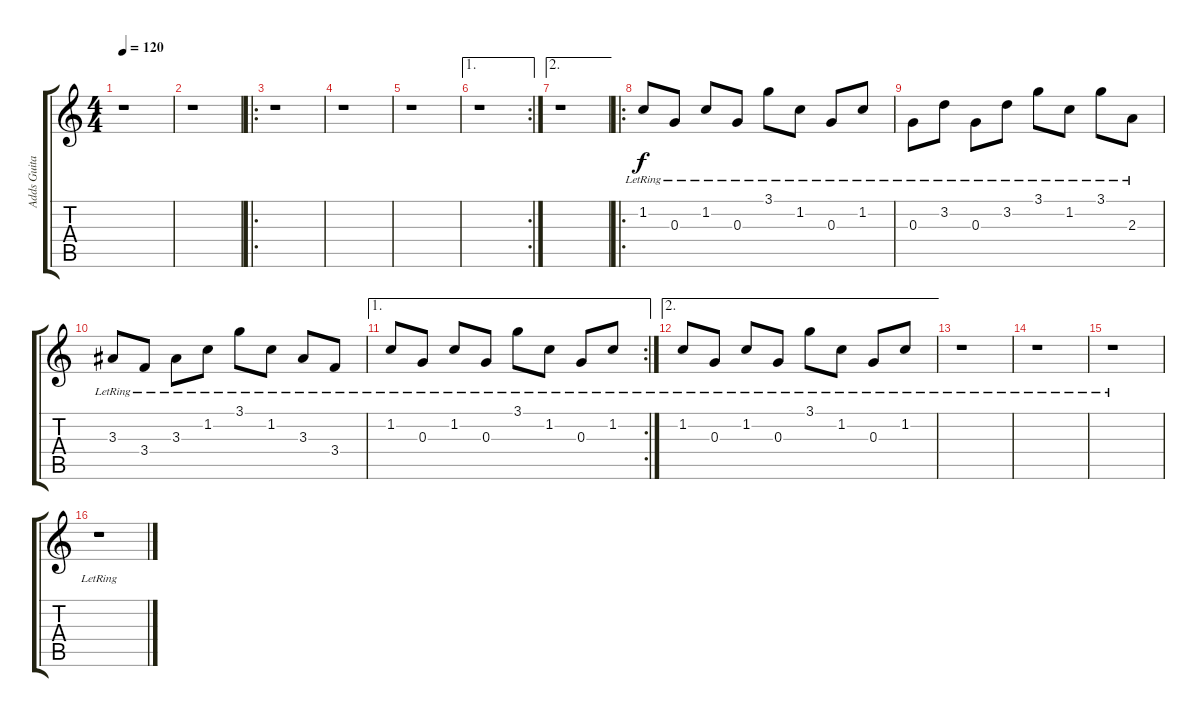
\track ("Adds Guitar" "Adds Guita") {instrument electricguitarclean}
\staff {score tabs}
\tuning (E4 B3 G3 D3 A2 E2) {hide}
\ts (4 4)
\tempo 120
\clef g2
\ks c
r.1{dy f} |
r.1 |
\ro
r.1 |
r.1 |
r.1 |
\ae 1
\rc 2
r.1 |
\ae 2
r.1 |
\ro
1.2{lr}.8 0.3{lr}.8 1.2{lr}.8 0.3{lr}.8 3.1{lr}.8 1.2{lr}.8 0.3{lr}.8 1.2{lr}.8 |
0.3{lr}.8 3.2{lr}.8 0.3{lr}.8 3.2{lr}.8 3.1{lr}.8 1.2{lr}.8 3.1{lr}.8 2.3{lr}.8 |
3.3{lr}.8 3.4{lr}.8 3.3{lr}.8 1.2{lr}.8 3.1{lr}.8 1.2{lr}.8 3.3{lr}.8 3.4{lr}.8 |
\ae 1
\rc 2
1.2{lr}.8 0.3{lr}.8 1.2{lr}.8 0.3{lr}.8 3.1{lr}.8 1.2{lr}.8 0.3{lr}.8 1.2{lr}.8 |
\ae 2
1.2{lr}.8 0.3{lr}.8 1.2{lr}.8 0.3{lr}.8 3.1{lr}.8 1.2{lr}.8 0.3{lr}.8 1.2{lr}.8 |
r.1 |
r.1 |
r.1 |
r.1
